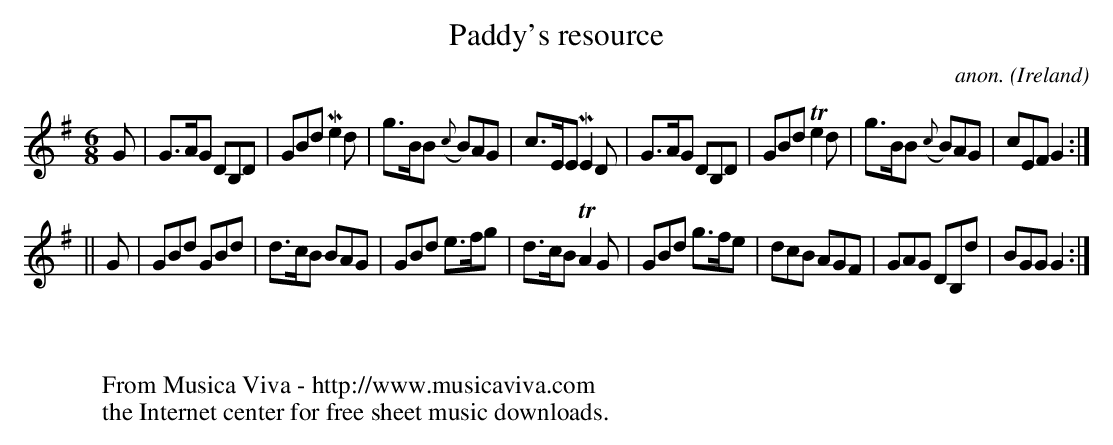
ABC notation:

X:1
T:Paddy's resource
C:anon.
O:Ireland
m:Tn2 = (3n/o/n/ m/n/
m:Mn2 = (3n/o/n/ o/4n/4-n/
M:6/8
L:1/8
K:G
G|G>AG DB,D|GBd Me2d|g>BB ({c}B)AG|c>EE ME2D|G>AG DB,D|GBd Te2d|g>BB ({c}B)AG|cEF G2:|
||G|GBd GBd|d>cB BAG|GBd e>fg|d>cB TA2G|GBd g>fe|dcB AGF|GAG DB,d|BGG G2:|
W:
W:
W: From Musica Viva - http://www.musicaviva.com
W: the Internet center for free sheet music downloads.
